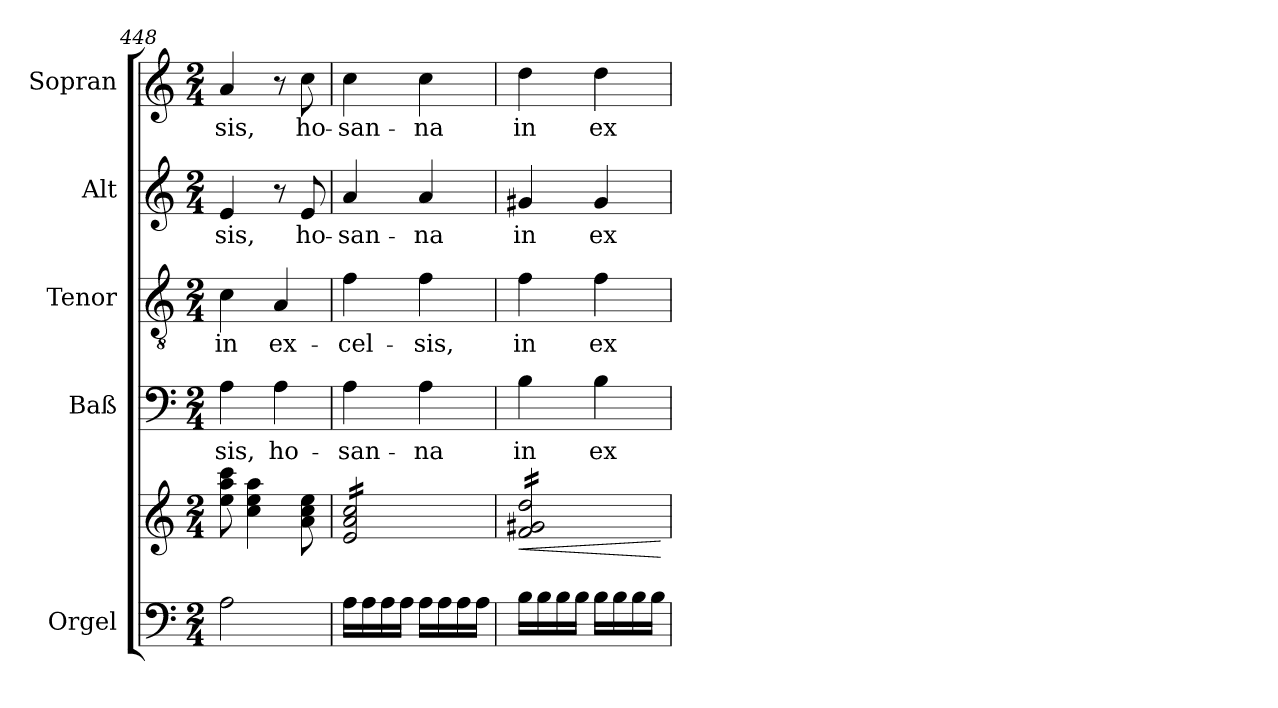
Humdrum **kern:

**kern	**kern	**dynam	**kern	**text	**kern	**text	**kern	**text	**kern	**text
*part5	*part5	*part5	*part4	*part4	*part3	*part3	*part2	*part2	*part1	*part1
*staff6	*staff5	*staff5/6	*staff4	*staff4	*staff3	*staff3	*staff2	*staff2	*staff1	*staff1
*I"Orgel	*	*	*I"Baß	*	*I"Tenor	*	*I"Alt	*	*I"Sopran	*
*clefF4	*clefG2	*	*clefF4	*	*clefGv2	*	*clefG2	*	*clefG2	*
*k[]	*k[]	*	*k[]	*	*k[]	*	*k[]	*	*k[]	*
*C:	*C:	*	*C:	*	*C:	*	*C:	*	*C:	*
*M2/4	*M2/4	*	*M2/4	*	*M2/4	*	*M2/4	*	*M2/4	*
=448	=448	=448	=448	=448	=448	=448	=448	=448	=448	=448
!	!	!	!	!LO:LY:b	!	!LO:LY:b	!	!LO:LY:b	!	!LO:LY:b
2A\	8ee\ 8aa\ 8ccc\	.	4A\	-sis,	4c\	in	4e/	-sis,	4a/	-sis,
.	4cc\ 4ee\ 4aa\	.	.	.	.	.	.	.	.	.
!	!	!	!	!LO:LY:b	!	!LO:LY:b	!	!	!	!
.	.	.	4A\	ho-	4A/	ex-	8r	.	8r	.
!	!	!	!	!	!	!	!	!LO:LY:b	!	!LO:LY:b
.	8a\ 8cc\ 8ee\	.	.	.	.	.	8e/	ho-	8cc\	ho-
=449	=449	=449	=449	=449	=449	=449	=449	=449	=449	=449
!	!	!	!	!LO:LY:b	!	!LO:LY:b	!	!LO:LY:b	!	!LO:LY:b
*	*tremolo	*	*	*	*	*	*	*	*	*
16A\LL	16e/ 16a/ 16cc/LL	.	4A\	-san-	4f\	-cel-	4a/	-san-	4cc\	-san-
16A\	16e/ 16a/ 16cc/	.	.	.	.	.	.	.	.	.
16A\	16e/ 16a/ 16cc/	.	.	.	.	.	.	.	.	.
16A\JJ	16e/ 16a/ 16cc/	.	.	.	.	.	.	.	.	.
!	!	!	!	!LO:LY:b	!	!LO:LY:b	!	!LO:LY:b	!	!LO:LY:b
16A\LL	16e/ 16a/ 16cc/	.	4A\	-na	4f\	-sis,	4a/	-na	4cc\	-na
16A\	16e/ 16a/ 16cc/	.	.	.	.	.	.	.	.	.
16A\	16e/ 16a/ 16cc/	.	.	.	.	.	.	.	.	.
16A\JJ	16e/ 16a/ 16cc/JJ	.	.	.	.	.	.	.	.	.
=450	=450	=450	=450	=450	=450	=450	=450	=450	=450	=450
!	!	!LO:HP:b	!	!LO:LY:b	!	!LO:LY:b	!	!LO:LY:b	!	!LO:LY:b
16B\LL	16f/ 16g#X/ 16dd/LL	<	4B\	in	4f\	in	4g#X/	in	4dd\	in
16B\	16f/ 16g#X/ 16dd/	.	.	.	.	.	.	.	.	.
16B\	16f/ 16g#X/ 16dd/	.	.	.	.	.	.	.	.	.
16B\JJ	16f/ 16g#X/ 16dd/	.	.	.	.	.	.	.	.	.
!	!	!	!	!LO:LY:b	!	!LO:LY:b	!	!LO:LY:b	!	!LO:LY:b
16B\LL	16f/ 16g#X/ 16dd/	.	4B\	ex-	4f\	ex-	4g#/	ex-	4dd\	ex-
16B\	16f/ 16g#X/ 16dd/	.	.	.	.	.	.	.	.	.
16B\	16f/ 16g#X/ 16dd/	.	.	.	.	.	.	.	.	.
16B\JJ	16f/ 16g#X/ 16dd/JJ	.	.	.	.	.	.	.	.	.
*	*Xtremolo	*	*	*	*	*	*	*	*	*
.	.	[	.	.	.	.	.	.	.	.
=	=	=	=	=	=	=	=	=	=	=
*-	*-	*-	*-	*-	*-	*-	*-	*-	*-	*-
